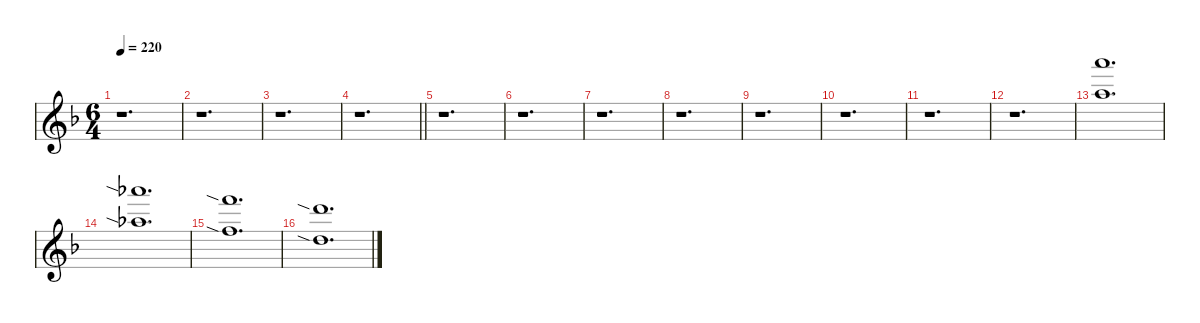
\hideDynamics
\bracketExtendMode nobrackets
\singleTrackTrackNamePolicy hidden
\multiTrackTrackNamePolicy hidden
\firstSystemTrackNameMode fullname
\firstSystemTrackNameOrientation horizontal
\otherSystemsTrackNameOrientation horizontal
\track ("Keyboards" "S-Gt") {defaultSystemsLayout 8 instrument stringensemble1}
\staff {score}
\tuning (E4 B3 G3 D3 A2 D2)
\displaytranspose 12
\ts (6 4)
\tempo 220
\clef g2
\ks dminor
r.1{d dy f beam Down} |
r.1{d beam Down} |
r.1{d beam Down} |
\barLineRight lightlight
r.1{d beam Down} |
r.1{d beam Down} |
r.1{d beam Down} |
r.1{d beam Down} |
r.1{d beam Down} |
r.1{d beam Down} |
r.1{d beam Down} |
r.1{d beam Down} |
r.1{d beam Down} |
(17.1{acc forcenatural} 14.3{acc forcenatural}).1{d beam Down} |
(16.1{sia acc b} 13.3{sia acc b}).1{d beam Down} |
(13.1{sia acc forcenatural} 10.3{sia acc forcenatural}).1{d beam Down} |
(10.1{sia acc forcenatural} 7.3{sia acc forcenatural}).1{d beam Down}
